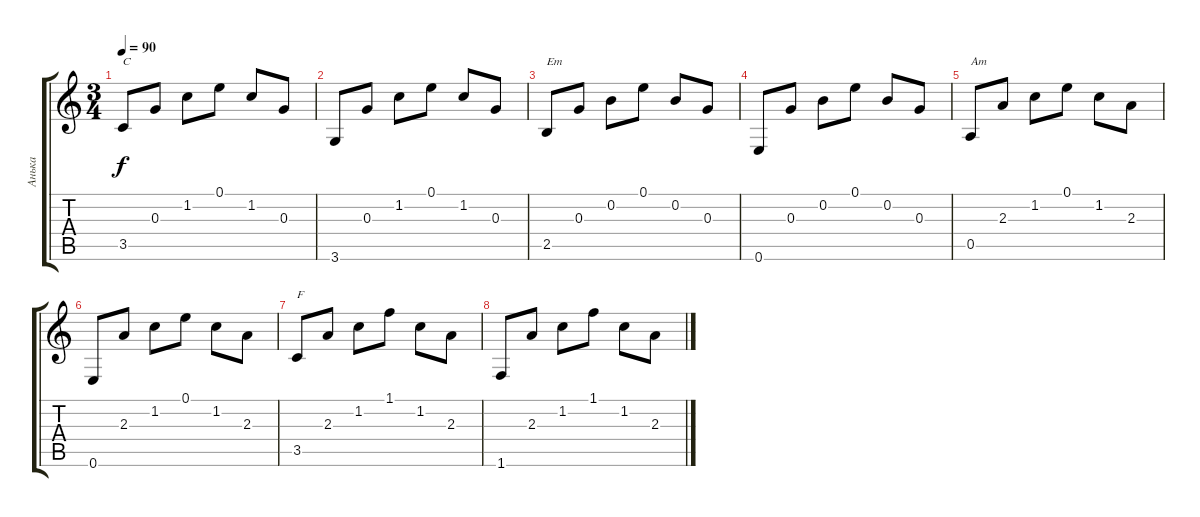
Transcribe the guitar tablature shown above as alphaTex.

\track ("Анька" "Анька") {instrument electricguitarjazz}
\staff {score tabs}
\tuning (E4 B3 G3 D3 A2 E2) {hide}
\ts (3 4)
\tempo 90
\clef g2
\ks c
3.5.8{txt "C" dy f} 0.3.8 1.2.8 0.1.8 1.2.8 0.3.8 |
3.6.8 0.3.8 1.2.8 0.1.8 1.2.8 0.3.8 |
2.5.8{txt "Em"} 0.3.8 0.2.8 0.1.8 0.2.8 0.3.8 |
0.6.8 0.3.8 0.2.8 0.1.8 0.2.8 0.3.8 |
0.5.8{txt "Am"} 2.3.8 1.2.8 0.1.8 1.2.8 2.3.8 |
0.6.8 2.3.8 1.2.8 0.1.8 1.2.8 2.3.8 |
3.5.8{txt "F"} 2.3.8 1.2.8 1.1.8 1.2.8 2.3.8 |
1.6.8 2.3.8 1.2.8 1.1.8 1.2.8 2.3.8
